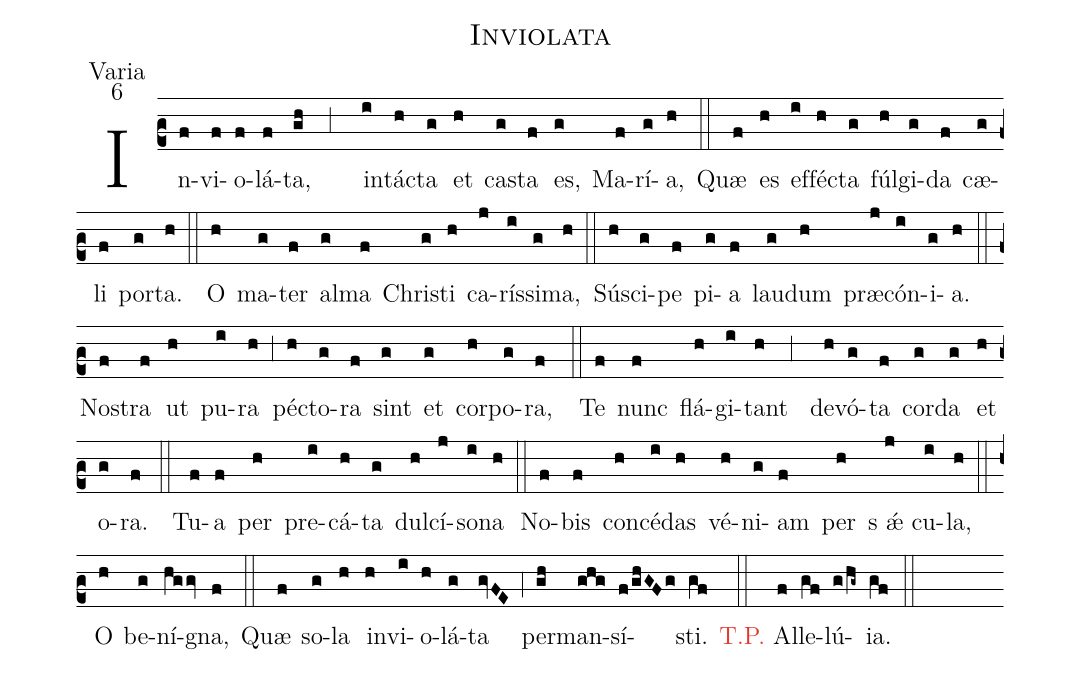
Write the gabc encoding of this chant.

name:Inviolata;
office-part:Varia;
mode:6;
%%
(c2)
In(f)vi(f)o(f)lá(f)ta, (gh ,3) in(i)tác(h)ta(g) et(h) cas(g)ta(f) es,(g) Ma(f)rí(g)a,(h) (::)
Quæ(f) es(h) ef(i)féc(h)ta(g) fúl(h)gi(g)da(f) cæ(g)li(f) por(g)ta.(h) (::)
 O(h) ma(g)ter(f) al(g)ma(f) Chris(g)ti(h) ca(j)ríss(i)i(g)ma,(h) (::)
Sús(h)ci(g)pe(f) pi(g)a(f) lau(g)dum(h) præ(j)cón(i)i(g)a.(h) (::)
Nos(f)tra(f) ut(h) pu(i)ra(h) (,3) péc(h)to(g)ra(f) sint(g) et(g) cor(h)po(g)ra, (f ) (::)
Te(f) nunc(f) flá(h)gi(i)tant(h ,3) de(h)vó(g)ta(f) cor(g)da(g) et(h) o(g)ra. (f) (::)
Tu(f)a(f) per(h) pre(i)cá(h)ta(g) dul(h)cí(j)so(i)na(h) (::)
No(f)bis(f) con(h)cé(i)das(h) vé(h)ni(g)am(f) per(h) s <sp>'ae</sp> (j)cu(i)la,(h) (::)
O(h) be-(g)ní(hg/gv)gna,(f) (::)
Quæ(f) so(g)la(h) in(h)vi(i)o(h)lá(g)ta(gvFE) (,4) per(gh)man(ghg)sí(f/ghGFg)sti.(gf) (::)
 <c>T.P. </c>A(f)lle(gf)lú(g/hg~)ia.(gf) (::)
